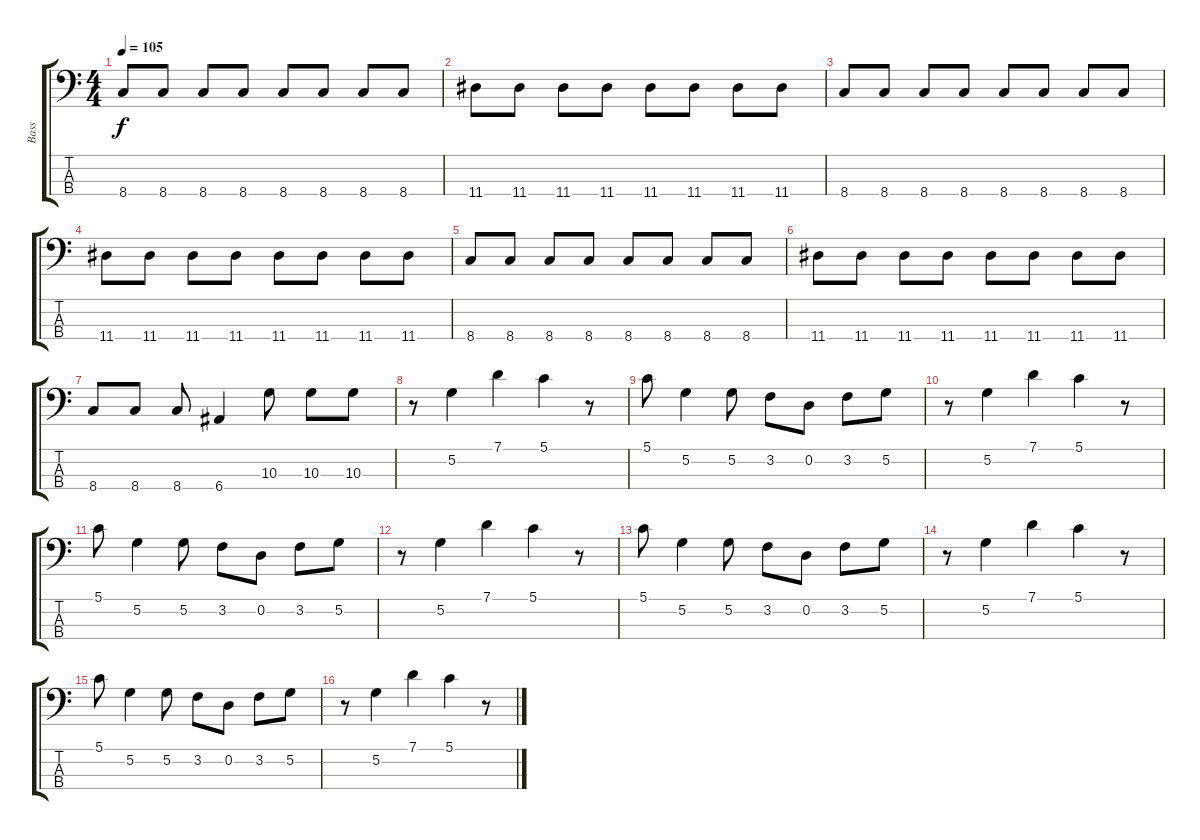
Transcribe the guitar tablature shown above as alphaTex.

\track ("Bass" "Bass") {instrument electricbassfinger}
\staff {score tabs}
\tuning (G2 D2 A1 E1) {hide}
\ts (4 4)
\tempo 105
\clef f4
\ks c
8.4.8{dy f} 8.4.8 8.4.8 8.4.8 8.4.8 8.4.8 8.4.8 8.4.8 |
11.4.8 11.4.8 11.4.8 11.4.8 11.4.8 11.4.8 11.4.8 11.4.8 |
8.4.8 8.4.8 8.4.8 8.4.8 8.4.8 8.4.8 8.4.8 8.4.8 |
11.4.8 11.4.8 11.4.8 11.4.8 11.4.8 11.4.8 11.4.8 11.4.8 |
8.4.8 8.4.8 8.4.8 8.4.8 8.4.8 8.4.8 8.4.8 8.4.8 |
11.4.8 11.4.8 11.4.8 11.4.8 11.4.8 11.4.8 11.4.8 11.4.8 |
8.4.8 8.4.8 8.4.8 6.4.4 10.3.8 10.3.8 10.3.8 |
r.8 5.2.4 7.1.4 5.1.4 r.8 |
5.1.8 5.2.4 5.2.8 3.2.8 0.2.8 3.2.8 5.2.8 |
r.8 5.2.4 7.1.4 5.1.4 r.8 |
5.1.8 5.2.4 5.2.8 3.2.8 0.2.8 3.2.8 5.2.8 |
r.8 5.2.4 7.1.4 5.1.4 r.8 |
5.1.8 5.2.4 5.2.8 3.2.8 0.2.8 3.2.8 5.2.8 |
r.8 5.2.4 7.1.4 5.1.4 r.8 |
5.1.8 5.2.4 5.2.8 3.2.8 0.2.8 3.2.8 5.2.8 |
r.8 5.2.4 7.1.4 5.1.4 r.8
